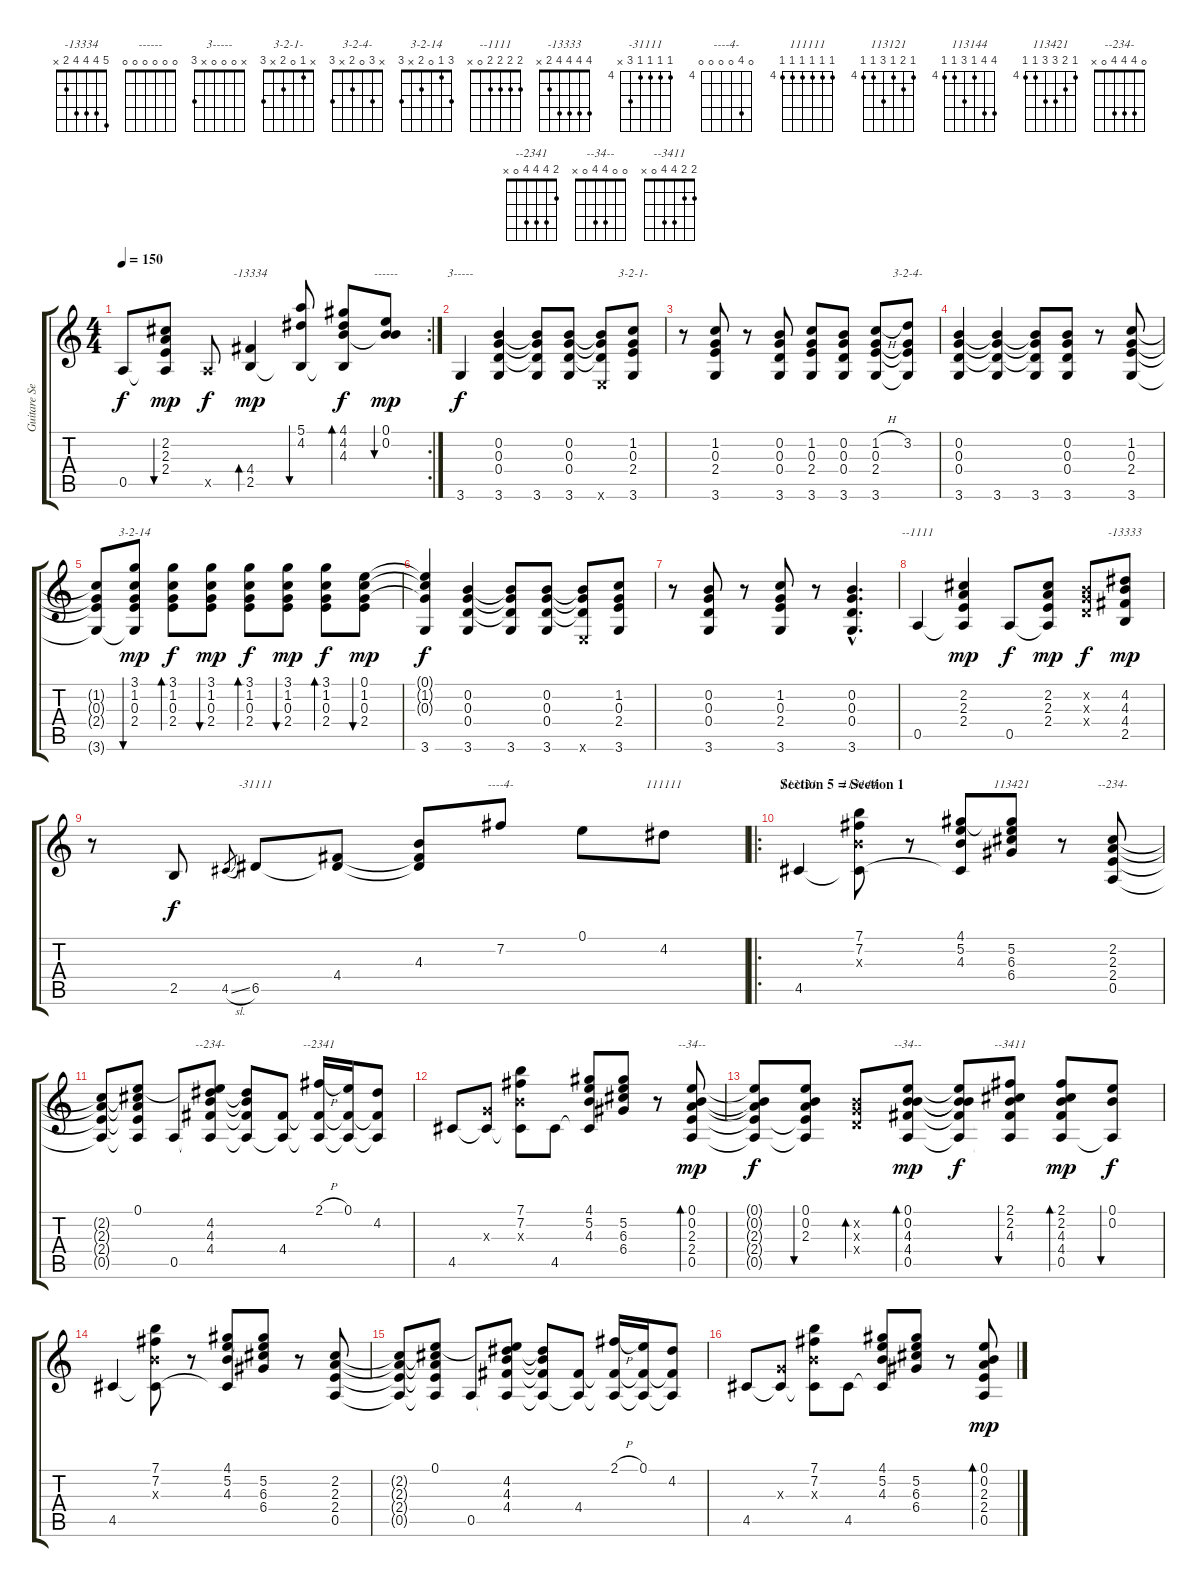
\track ("Guitare Septembre 2002" "Guitare Se") {instrument acousticguitarnylon}
\staff {score tabs}
\tuning (E4 B3 G3 D3 A2 E2) {hide}
\chord ("-13334" 5 4 4 4 2 x)
\chord ("------" 0 0 0 0 0 0)
\chord ("3-----" x 0 0 0 x 3)
\chord ("3-2-1-" x 1 0 2 x 3)
\chord ("3-2-4-" x 3 0 2 x 3)
\chord ("3-2-14" 3 1 0 2 x 3)
\chord ("--1111" 2 2 2 2 0 x)
\chord ("-13333" 4 4 4 4 2 x)
\chord ("-31111" 4 4 4 4 6 x) {firstfret 4}
\chord ("----4-" 0 7 0 0 0 0) {firstfret 4}
\chord ("111111" 4 4 4 4 4 4) {firstfret 4}
\chord ("113121" 4 5 4 6 4 4) {firstfret 4}
\chord ("113144" 7 7 4 6 4 4) {firstfret 4}
\chord ("113421" 4 5 6 6 4 4) {firstfret 4}
\chord ("--234-" 0 2 2 2 0 x)
\chord ("--234-" 0 4 4 4 0 x)
\chord ("--2341" 2 4 4 4 0 x)
\chord ("--34--" 0 0 2 2 0 x)
\chord ("--34--" 0 0 4 4 0 x)
\chord ("--3411" 2 2 4 4 0 x)
\rc 2
\ts (4 4)
\tempo 150
\clef g2
\ks c
0.5{t}.8{dy f} (2.2 2.3 2.4 0.5{t}).8{bu 30 dy mp} 0.5{x}.8{dy f} (4.4 2.5).4{bd 30 ch "-13334" dy mp} (5.1 4.2 2.5{t}).8{bu 30} (4.1 4.2 4.3 2.5{t}).8{bd 30 dy f} (0.1 0.2 4.3{t}).8{bu 30 ch "------" dy mp} |
3.6.4{ch "3-----" dy f} (0.2 0.3 0.4 3.6).4 (0.2{t} 0.3{t} 0.4{t} 3.6).8 (0.2 0.3 0.4 3.6).8 (0.2{t} 0.3{t} 0.4{t} 0.6{x}).8 (1.2 0.3 2.4 3.6).8{ch "3-2-1-"} |
r.8 (1.2 0.3 2.4 3.6).8 r.8 (0.2 0.3 0.4 3.6).8 (1.2 0.3 2.4 3.6).8 (0.2 0.3 0.4 3.6).8 (1.2{h} 0.3 2.4 3.6).8 (3.2 0.3{t} 2.4{t} 3.6{t}).8{ch "3-2-4-"} |
(0.2 0.3 0.4 3.6).4 (0.2{t} 0.3{t} 0.4{t} 3.6).4 (0.2{t} 0.3{t} 0.4{t} 3.6).8 (0.2 0.3 0.4 3.6).8 r.8 (1.2 0.3 2.4 3.6).8 |
(1.2{t} 0.3{t} 2.4{t} 3.6{t}).8 (3.1 1.2 0.3 2.4 3.6{t}).8{bu 30 ch "3-2-14" dy mp} (3.1 1.2 0.3 2.4).8{bd 30 dy f} (3.1 1.2 0.3 2.4).8{bu 30 dy mp} (3.1 1.2 0.3 2.4).8{bd 30 dy f} (3.1 1.2 0.3 2.4).8{bu 30 dy mp} (3.1 1.2 0.3 2.4).8{bd 30 dy f} (0.1 1.2 0.3 2.4).8{bu 30 dy mp} |
(0.1{t} 1.2{t} 0.3{t} 3.6).4{dy f} (0.2 0.3 0.4 3.6).4 (0.2{t} 0.3{t} 0.4{t} 3.6).8 (0.2 0.3 0.4 3.6).8 (0.2{t} 0.3{t} 0.4{t} 0.6{x}).8 (1.2 0.3 2.4 3.6).8 |
r.8 (0.2 0.3 0.4 3.6).8 r.8 (1.2 0.3 2.4 3.6).8 r.8 (0.2{hac} 0.3{hac} 0.4{hac} 3.6{hac}).4{d} |
0.5.4{ch "--1111"} (2.2 2.3 2.4 0.5{t}).4{dy mp} 0.5.8{dy f} (2.2 2.3 2.4 0.5{t}).8{dy mp} (0.2{x} 0.3{x} 0.4{x}).8{dy f} (4.2 4.3 4.4 2.5).8{ch "-13333" dy mp} |
r.8 2.5.8{dy f} 4.5{sl}.8{gr} 6.5.8{ch "-31111"} (4.4 6.5{t}).8 (4.3 4.4{t} 6.5{t}).8 7.2.8{ch "----4-"} 0.1.8 4.2.8{ch "111111"} |
\ro
\section ("" "Section 5 = Section 1")
4.5.4{ch "113121"} (7.1 7.2 4.3{x} 4.5{t}).8{ch "113144"} r.8 (4.1 5.2 4.3 4.5{t}).8 (4.1{t} 5.2 6.3 6.4).8{ch "113421"} r.8 (2.2 2.3 2.4 0.5).8{ch "--234-"} |
(2.2{t} 2.3{t} 2.4{t} 0.5{t}).8 (0.1 2.2{t} 2.3{t} 2.4{t} 0.5{t}).8 0.5.8 (0.1{t} 4.2 4.3 4.4 0.5{t}).8{ch "--234-"} (4.2{t} 4.3{t} 4.4{t} 0.5{t}).8 (4.4 0.5{t}).8 (2.1{h} 4.4{t} 0.5{t}).16{ch "--2341"} (0.1 4.4{t} 0.5{t}).16 (4.2 4.4{t} 0.5{t}).8 |
4.5.8 (0.3{x} 4.5{t}).8 (7.1 7.2 4.3{x} 4.5{t}).8 4.5.8 (4.1 5.2 4.3 4.5{t}).8 (4.1{t} 5.2 6.3 6.4).8 r.8 (0.1 0.2 2.3 2.4 0.5).8{bd 30 ch "--34--" dy mp} |
(0.1{t} 0.2{t} 2.3{t} 2.4{t} 0.5{t}).8{dy f} (0.1 0.2 2.3 2.4{t} 0.5{t}).8{bu 30} (0.2{x} 0.3{x} 0.4{x}).8{bd 30} (0.1 0.2 4.3 4.4 0.5).8{bd 30 ch "--34--" dy mp} (0.1{t} 0.2{t} 4.3{t} 4.4{t} 0.5{t}).8{dy f} (2.1 2.2 4.3 4.4{t} 0.5{t}).8{bu 30 ch "--3411"} (2.1 2.2 4.3 4.4 0.5).8{bd 30 dy mp} (0.1 0.2 0.5{t}).8{bu 30 dy f} |
4.5.4 (7.1 7.2 4.3{x} 4.5{t}).8 r.8 (4.1 5.2 4.3 4.5{t}).8 (4.1{t} 5.2 6.3 6.4).8 r.8 (2.2 2.3 2.4 0.5).8 |
(2.2{t} 2.3{t} 2.4{t} 0.5{t}).8 (0.1 2.2{t} 2.3{t} 2.4{t} 0.5{t}).8 0.5.8 (0.1{t} 4.2 4.3 4.4 0.5{t}).8 (4.2{t} 4.3{t} 4.4{t} 0.5{t}).8 (4.4 0.5{t}).8 (2.1{h} 4.4{t} 0.5{t}).16 (0.1 4.4{t} 0.5{t}).16 (4.2 4.4{t} 0.5{t}).8 |
4.5.8 (0.3{x} 4.5{t}).8 (7.1 7.2 4.3{x} 4.5{t}).8 4.5.8 (4.1 5.2 4.3 4.5{t}).8 (4.1{t} 5.2 6.3 6.4).8 r.8 (0.1 0.2 2.3 2.4 0.5).8{bd 30 dy mp}
